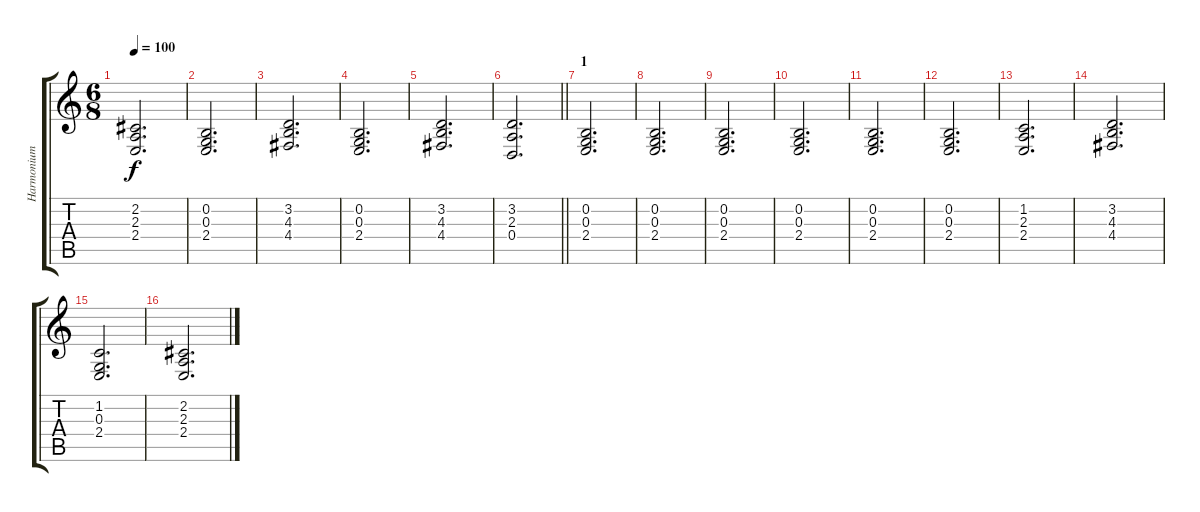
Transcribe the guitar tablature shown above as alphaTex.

\track ("Harmonium" "Harmonium") {instrument reedorgan}
\staff {score tabs}
\tuning (E4 B3 G3 D3 A2 E2) {hide}
\ts (6 8)
\tempo 100
\clef g2
\ks c
(2.2 2.3 2.4).2{d dy f} |
(0.2 0.3 2.4).2{d} |
(3.2 4.3 4.4).2{d} |
(0.2 0.3 2.4).2{d} |
(3.2 4.3 4.4).2{d} |
\barLineRight lightlight
(3.2 2.3 0.4).2{d} |
\section ("" "1")
(0.2 0.3 2.4).2{d} |
(0.2 0.3 2.4).2{d} |
(0.2 0.3 2.4).2{d} |
(0.2 0.3 2.4).2{d} |
(0.2 0.3 2.4).2{d} |
(0.2 0.3 2.4).2{d} |
(1.2 2.3 2.4).2{d} |
(3.2 4.3 4.4).2{d} |
(1.2 0.3 2.4).2{d} |
(2.2 2.3 2.4).2{d}
